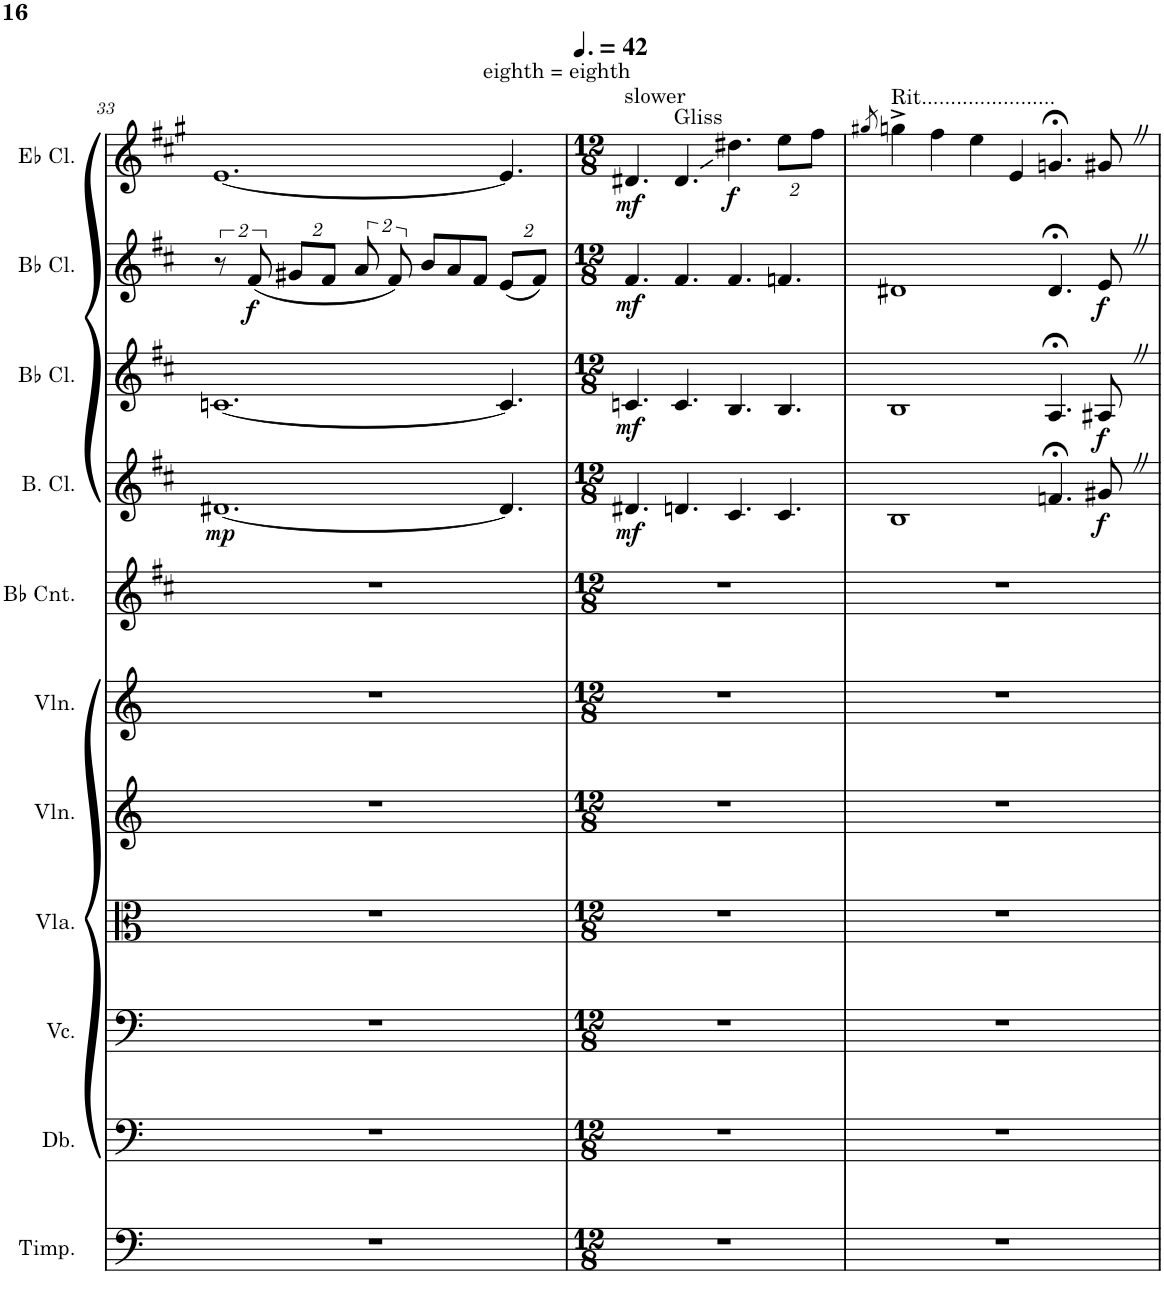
**kern	**kern	**kern	**kern	**kern	**kern	**kern	**kern	**dynam	**kern	**dynam	**kern	**dynam	**kern	**dynam
*part11	*part10	*part9	*part8	*part7	*part6	*part5	*part4	*part4	*part3	*part3	*part2	*part2	*part1	*part1
*staff11	*staff10	*staff9	*staff8	*staff7	*staff6	*staff5	*staff4	*staff4	*staff3	*staff3	*staff2	*staff2	*staff1	*staff1
*I"Timpani	*I"Double Bass	*I"Violoncello	*I"Viola	*I"Violin	*I"Violin	*I"Bb Cornet	*I"Bass Clarinet	*	*I"Bb Clarinet	*	*I"Bb Clarinet	*	*I"Bb Clarinet	*
*I'Timp.	*I'Db.	*I'Vc.	*I'Vla.	*I'Vln.	*I'Vln.	*I'Bb Cnt.	*I'B. Cl.	*	*I'Bb Cl.	*	*I'Bb Cl.	*	*I'Bb Cl.	*
!!LO:PB:g=z
*clefF4	*clefF4	*clefF4	*clefC3	*clefG2	*clefG2	*clefG2	*clefG2	*	*clefG2	*	*clefG2	*	*clefG2	*
*	*Trd7c12	*	*	*	*	*Trd1c2	*Trd8c14	*	*Trd1c2	*	*Trd1c2	*	*Trd-2c-3	*
*k[]	*k[]	*k[]	*k[]	*k[]	*k[]	*k[f#c#]	*k[f#c#]	*	*k[f#c#]	*	*k[f#c#]	*	*k[f#c#]	*
*M15/8	*M15/8	*M15/8	*M15/8	*M15/8	*M15/8	*M15/8	*M15/8	*	*M15/8	*	*M15/8	*	*M15/8	*
=33	=33	=33	=33	=33	=33	=33	=33	=33	=33	=33	=33	=33	=33	=33
!	!	!	!	!	!	!	!	!LO:DY:b	!	!	!	!	!	!
1...r	1...r	1...r	1...r	1...r	1...r	1...r	[1.d#X	mp	[1.cn	.	16%3r	.	[1.e	.
!	!	!	!	!	!	!	!	!	!	!	!	!LO:DY:b	!	!
.	.	.	.	.	.	.	.	.	.	.	(16%3f#/	f	.	.
*	*	*	*	*	*	*	*	*	*	*	*Xbrackettup	*	*	*
.	.	.	.	.	.	.	.	.	.	.	16%3g#X/L	.	.	.
.	.	.	.	.	.	.	.	.	.	.	16%3f#/J	.	.	.
*	*	*	*	*	*	*	*	*	*	*	*brackettup	*	*	*
.	.	.	.	.	.	.	.	.	.	.	16%3a/	.	.	.
.	.	.	.	.	.	.	.	.	.	.	16%3f#/)	.	.	.
.	.	.	.	.	.	.	.	.	.	.	8b/L	.	.	.
.	.	.	.	.	.	.	.	.	.	.	8a/	.	.	.
.	.	.	.	.	.	.	.	.	.	.	8f#/J	.	.	.
*	*	*	*	*	*	*	*	*	*	*	*Xbrackettup	*	*	*
.	.	.	.	.	.	.	4.d#/]	.	4.c/]	.	(16%3e/L	.	4.e/]	.
.	.	.	.	.	.	.	.	.	.	.	16%3f#/J)	.	.	.
=34	=34	=34	=34	=34	=34	=34	=34	=34	=34	=34	=34	=34	=34	=34
*M12/8	*M12/8	*M12/8	*M12/8	*M12/8	*M12/8	*M12/8	*M12/8	*	*M12/8	*	*M12/8	*	*M12/8	*
*	*	*	*	*	*	*	*	*	*	*	*	*	*MM63	*
!	!	!	!	!	!	!	!	!	!	!	!	!	!LO:TX:a:t=slower	!
!	!	!	!	!	!	!	!	!	!	!	!	!	!LO:TX:a:t=eighth = eighth	!
!	!	!	!	!	!	!	!	!LO:DY:b	!	!LO:DY:b	!	!LO:DY:b	!	!LO:DY:b
1.r	1.r	1.r	1.r	1.r	1.r	1.r	4.d#X/	mf	4.cn/	mf	4.f#/	mf	4.d#X/	mf
!	!	!	!	!	!	!	!	!	!	!	!	!	!LO:TX:a:t=Gliss	!
.	.	.	.	.	.	.	4.dn/	.	4.c/	.	4.f#/	.	4.d#/	.
!	!	!	!	!	!	!	!	!	!	!	!	!	!	!LO:DY:b
.	.	.	.	.	.	.	4.c#/	.	4.B/	.	4.f#/	.	4.dd#X\	f
*	*	*	*	*	*	*	*	*	*	*	*	*	*Xbrackettup	*
.	.	.	.	.	.	.	4.c#/	.	4.B/	.	4.fn/	.	16%3ee\L	.
.	.	.	.	.	.	.	.	.	.	.	.	.	16%3ff#\J	.
=35	=35	=35	=35	=35	=35	=35	=35	=35	=35	=35	=35	=35	=35	=35
.	.	.	.	.	.	.	.	.	.	.	.	.	8qgg#X/	.
!	!	!	!	!	!	!	!	!	!	!	!	!	!LO:TX:a:t=Rit.......................	!
1.r	1.r	1.r	1.r	1.r	1.r	1.r	1B	.	1B	.	1d#X	.	4ggn^\	.
.	.	.	.	.	.	.	.	.	.	.	.	.	4ff#\	.
.	.	.	.	.	.	.	.	.	.	.	.	.	4ee\	.
.	.	.	.	.	.	.	.	.	.	.	.	.	4e/	.
.	.	.	.	.	.	.	4.fn;</	.	4.A;</	.	4.d#;</	.	4.gn;</	.
!	!	!	!	!	!	!	!	!LO:DY:b	!	!LO:DY:b	!	!LO:DY:b	!	!
.	.	.	.	.	.	.	8g#XZ/	f	8A#XZ/	f	8eZ/	f	8g#XZ/	.
=	=	=	=	=	=	=	=	=	=	=	=	=	=	=
*-	*-	*-	*-	*-	*-	*-	*-	*-	*-	*-	*-	*-	*-	*-
